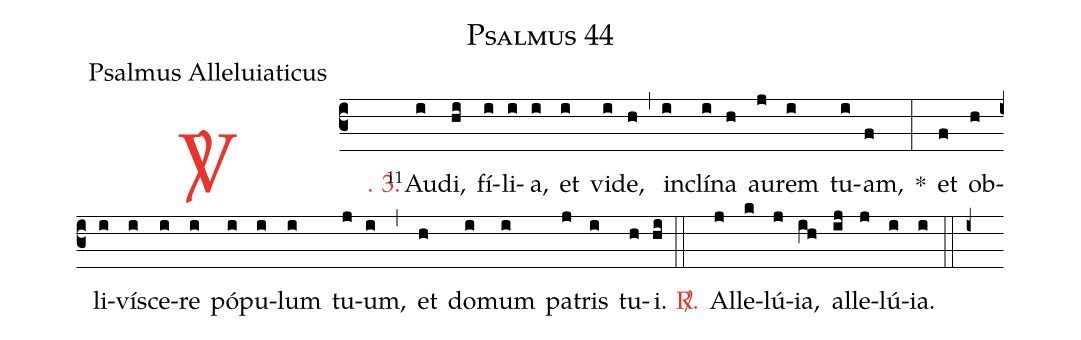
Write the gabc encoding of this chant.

name: Psalmus 44;
office-part: Psalmus Alleluiaticus;
%%
(c3)

<c><sp>V/</sp>. 3.</c>() <v>\VSup{11}</v>Au(i)di,(hi) fí(i)li(i)a,(i) et(i) vi(i)de,(h) (,) in(i)clí(i)na(h) au(j)rem(i) tu(i)am,(f) *(:) et(f) ob(h)li(i)ví(i)sce(i)re(i) pó(i)pu(i)lum(i) tu(j)um,(i) (,) et(h) do(i)mum(i) pa(j)tris(i) tu(h)i.(hi) (::)

<nlba><c><sp>R/</sp>.</c>() Al</nlba>(j)le(k)lú(j)ia,(ih) al(ij)le(j)lú(i)ia.(i) (::i+)
